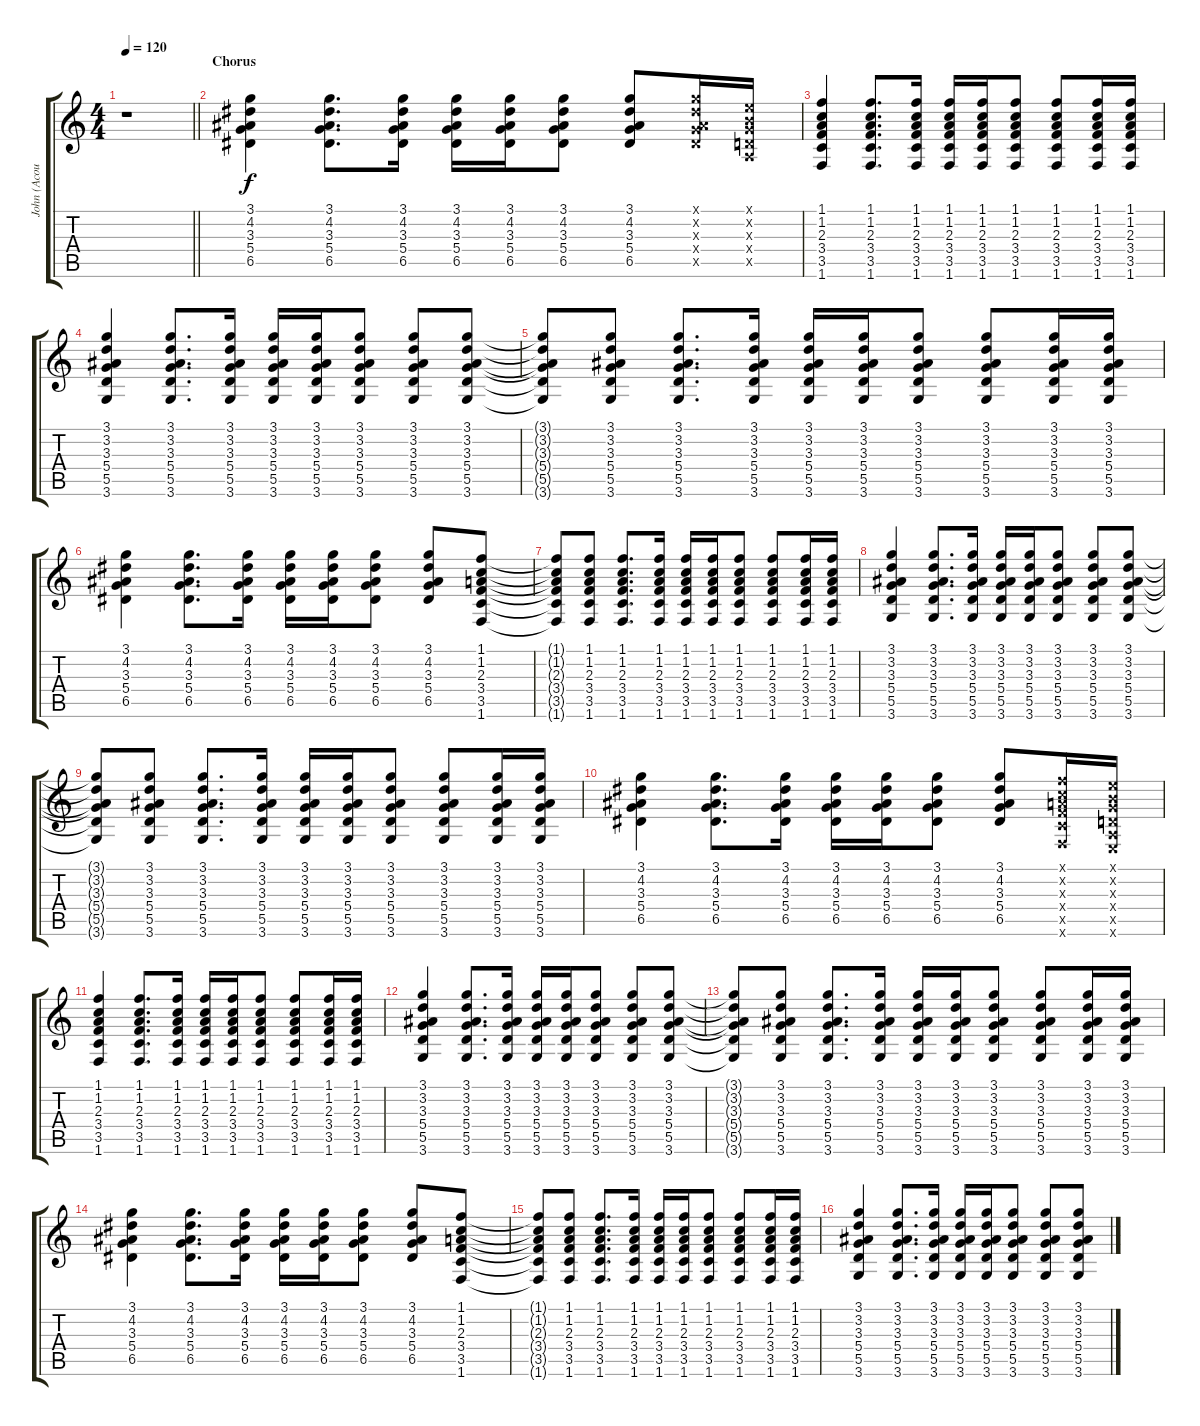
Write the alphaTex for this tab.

\track ("John (Acoustic)" "John (Acou") {instrument acousticguitarsteel}
\staff {score tabs}
\tuning (E4 B3 G3 D3 A2 E2) {hide}
\ts (4 4)
\tempo 120
\clef g2
\barLineRight lightlight
\ks c
r.1{dy f} |
\section ("" "Chorus")
(3.1 4.2 3.3 5.4 6.5).4 (3.1 4.2 3.3 5.4 6.5).8{d} (3.1 4.2 3.3 5.4 6.5).16 (3.1 4.2 3.3 5.4 6.5).16 (3.1 4.2 3.3 5.4 6.5).16 (3.1 4.2 3.3 5.4 6.5).8 (3.1 4.2 3.3 5.4 6.5).8 (3.1{x} 4.2{x} 3.3{x} 5.4{x} 6.5{x}).16 (0.1{x} 0.2{x} 0.3{x} 0.4{x} 0.5{x}).16 |
(1.1 1.2 2.3 3.4 3.5 1.6).4 (1.1 1.2 2.3 3.4 3.5 1.6).8{d} (1.1 1.2 2.3 3.4 3.5 1.6).16 (1.1 1.2 2.3 3.4 3.5 1.6).16 (1.1 1.2 2.3 3.4 3.5 1.6).16 (1.1 1.2 2.3 3.4 3.5 1.6).8 (1.1 1.2 2.3 3.4 3.5 1.6).8 (1.1 1.2 2.3 3.4 3.5 1.6).16 (1.1 1.2 2.3 3.4 3.5 1.6).16 |
(3.1 3.2 3.3 5.4 5.5 3.6).4 (3.1 3.2 3.3 5.4 5.5 3.6).8{d} (3.1 3.2 3.3 5.4 5.5 3.6).16 (3.1 3.2 3.3 5.4 5.5 3.6).16 (3.1 3.2 3.3 5.4 5.5 3.6).16 (3.1 3.2 3.3 5.4 5.5 3.6).8 (3.1 3.2 3.3 5.4 5.5 3.6).8 (3.1 3.2 3.3 5.4 5.5 3.6).8 |
(3.1{t} 3.2{t} 3.3{t} 5.4{t} 5.5{t} 3.6{t}).8 (3.1 3.2 3.3 5.4 5.5 3.6).8 (3.1 3.2 3.3 5.4 5.5 3.6).8{d} (3.1 3.2 3.3 5.4 5.5 3.6).16 (3.1 3.2 3.3 5.4 5.5 3.6).16 (3.1 3.2 3.3 5.4 5.5 3.6).16 (3.1 3.2 3.3 5.4 5.5 3.6).8 (3.1 3.2 3.3 5.4 5.5 3.6).8 (3.1 3.2 3.3 5.4 5.5 3.6).16 (3.1 3.2 3.3 5.4 5.5 3.6).16 |
(3.1 4.2 3.3 5.4 6.5).4 (3.1 4.2 3.3 5.4 6.5).8{d} (3.1 4.2 3.3 5.4 6.5).16 (3.1 4.2 3.3 5.4 6.5).16 (3.1 4.2 3.3 5.4 6.5).16 (3.1 4.2 3.3 5.4 6.5).8 (3.1 4.2 3.3 5.4 6.5).8 (1.1 1.2 2.3 3.4 3.5 1.6).8 |
(1.1{t} 1.2{t} 2.3{t} 3.4{t} 3.5{t} 1.6{t}).8 (1.1 1.2 2.3 3.4 3.5 1.6).8 (1.1 1.2 2.3 3.4 3.5 1.6).8{d} (1.1 1.2 2.3 3.4 3.5 1.6).16 (1.1 1.2 2.3 3.4 3.5 1.6).16 (1.1 1.2 2.3 3.4 3.5 1.6).16 (1.1 1.2 2.3 3.4 3.5 1.6).8 (1.1 1.2 2.3 3.4 3.5 1.6).8 (1.1 1.2 2.3 3.4 3.5 1.6).16 (1.1 1.2 2.3 3.4 3.5 1.6).16 |
(3.1 3.2 3.3 5.4 5.5 3.6).4 (3.1 3.2 3.3 5.4 5.5 3.6).8{d} (3.1 3.2 3.3 5.4 5.5 3.6).16 (3.1 3.2 3.3 5.4 5.5 3.6).16 (3.1 3.2 3.3 5.4 5.5 3.6).16 (3.1 3.2 3.3 5.4 5.5 3.6).8 (3.1 3.2 3.3 5.4 5.5 3.6).8 (3.1 3.2 3.3 5.4 5.5 3.6).8 |
(3.1{t} 3.2{t} 3.3{t} 5.4{t} 5.5{t} 3.6{t}).8 (3.1 3.2 3.3 5.4 5.5 3.6).8 (3.1 3.2 3.3 5.4 5.5 3.6).8{d} (3.1 3.2 3.3 5.4 5.5 3.6).16 (3.1 3.2 3.3 5.4 5.5 3.6).16 (3.1 3.2 3.3 5.4 5.5 3.6).16 (3.1 3.2 3.3 5.4 5.5 3.6).8 (3.1 3.2 3.3 5.4 5.5 3.6).8 (3.1 3.2 3.3 5.4 5.5 3.6).16 (3.1 3.2 3.3 5.4 5.5 3.6).16 |
(3.1 4.2 3.3 5.4 6.5).4 (3.1 4.2 3.3 5.4 6.5).8{d} (3.1 4.2 3.3 5.4 6.5).16 (3.1 4.2 3.3 5.4 6.5).16 (3.1 4.2 3.3 5.4 6.5).16 (3.1 4.2 3.3 5.4 6.5).8 (3.1 4.2 3.3 5.4 6.5).8 (1.1{x} 1.2{x} 2.3{x} 3.4{x} 3.5{x} 1.6{x}).16 (0.1{x} 0.2{x} 0.3{x} 0.4{x} 0.5{x} 0.6{x}).16 |
(1.1 1.2 2.3 3.4 3.5 1.6).4 (1.1 1.2 2.3 3.4 3.5 1.6).8{d} (1.1 1.2 2.3 3.4 3.5 1.6).16 (1.1 1.2 2.3 3.4 3.5 1.6).16 (1.1 1.2 2.3 3.4 3.5 1.6).16 (1.1 1.2 2.3 3.4 3.5 1.6).8 (1.1 1.2 2.3 3.4 3.5 1.6).8 (1.1 1.2 2.3 3.4 3.5 1.6).16 (1.1 1.2 2.3 3.4 3.5 1.6).16 |
(3.1 3.2 3.3 5.4 5.5 3.6).4 (3.1 3.2 3.3 5.4 5.5 3.6).8{d} (3.1 3.2 3.3 5.4 5.5 3.6).16 (3.1 3.2 3.3 5.4 5.5 3.6).16 (3.1 3.2 3.3 5.4 5.5 3.6).16 (3.1 3.2 3.3 5.4 5.5 3.6).8 (3.1 3.2 3.3 5.4 5.5 3.6).8 (3.1 3.2 3.3 5.4 5.5 3.6).8 |
(3.1{t} 3.2{t} 3.3{t} 5.4{t} 5.5{t} 3.6{t}).8 (3.1 3.2 3.3 5.4 5.5 3.6).8 (3.1 3.2 3.3 5.4 5.5 3.6).8{d} (3.1 3.2 3.3 5.4 5.5 3.6).16 (3.1 3.2 3.3 5.4 5.5 3.6).16 (3.1 3.2 3.3 5.4 5.5 3.6).16 (3.1 3.2 3.3 5.4 5.5 3.6).8 (3.1 3.2 3.3 5.4 5.5 3.6).8 (3.1 3.2 3.3 5.4 5.5 3.6).16 (3.1 3.2 3.3 5.4 5.5 3.6).16 |
(3.1 4.2 3.3 5.4 6.5).4 (3.1 4.2 3.3 5.4 6.5).8{d} (3.1 4.2 3.3 5.4 6.5).16 (3.1 4.2 3.3 5.4 6.5).16 (3.1 4.2 3.3 5.4 6.5).16 (3.1 4.2 3.3 5.4 6.5).8 (3.1 4.2 3.3 5.4 6.5).8 (1.1 1.2 2.3 3.4 3.5 1.6).8 |
(1.1{t} 1.2{t} 2.3{t} 3.4{t} 3.5{t} 1.6{t}).8 (1.1 1.2 2.3 3.4 3.5 1.6).8 (1.1 1.2 2.3 3.4 3.5 1.6).8{d} (1.1 1.2 2.3 3.4 3.5 1.6).16 (1.1 1.2 2.3 3.4 3.5 1.6).16 (1.1 1.2 2.3 3.4 3.5 1.6).16 (1.1 1.2 2.3 3.4 3.5 1.6).8 (1.1 1.2 2.3 3.4 3.5 1.6).8 (1.1 1.2 2.3 3.4 3.5 1.6).16 (1.1 1.2 2.3 3.4 3.5 1.6).16 |
(3.1 3.2 3.3 5.4 5.5 3.6).4 (3.1 3.2 3.3 5.4 5.5 3.6).8{d} (3.1 3.2 3.3 5.4 5.5 3.6).16 (3.1 3.2 3.3 5.4 5.5 3.6).16 (3.1 3.2 3.3 5.4 5.5 3.6).16 (3.1 3.2 3.3 5.4 5.5 3.6).8 (3.1 3.2 3.3 5.4 5.5 3.6).8 (3.1 3.2 3.3 5.4 5.5 3.6).8
